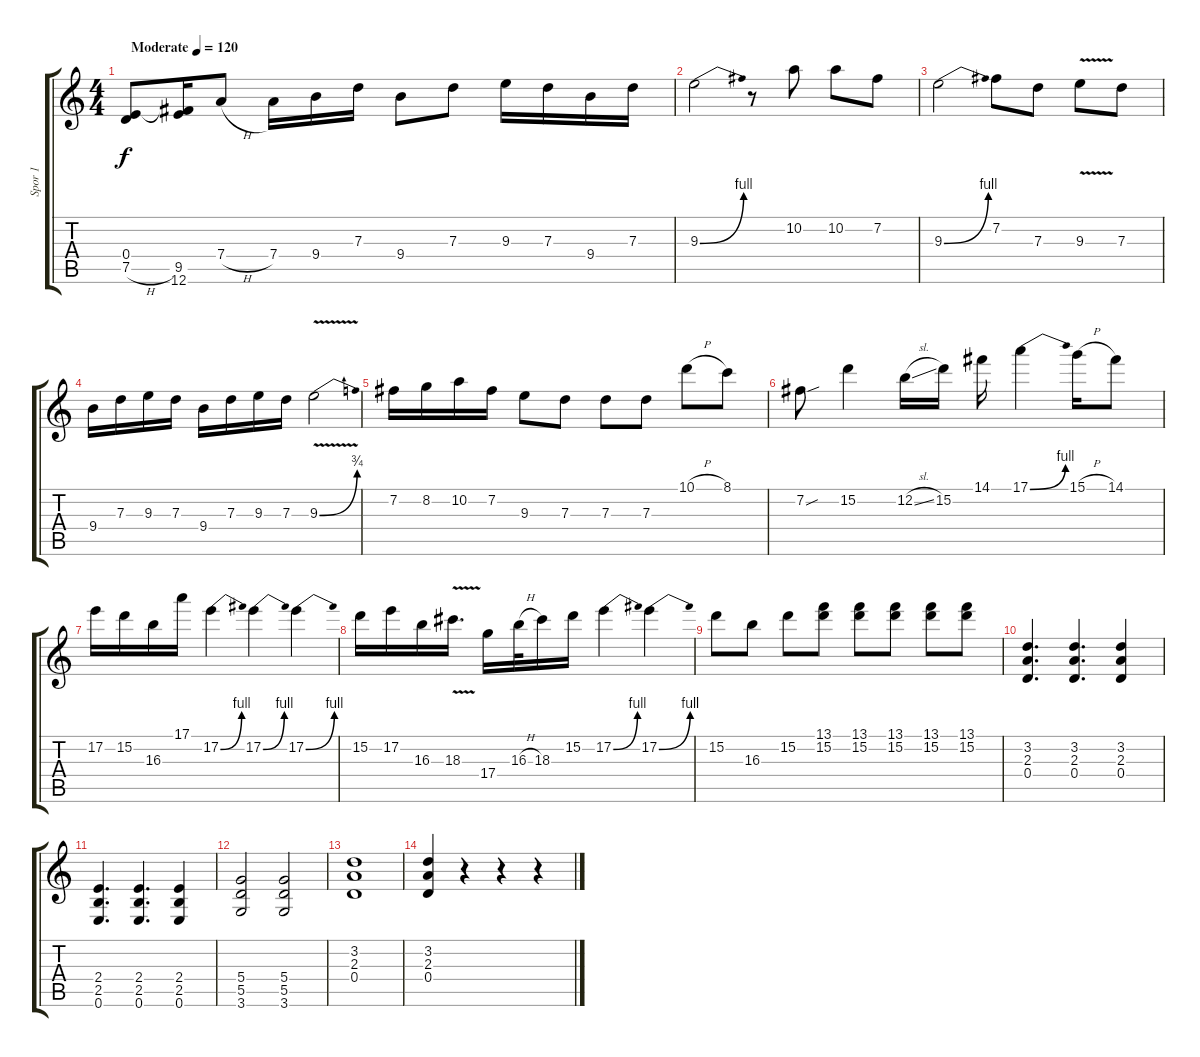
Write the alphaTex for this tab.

\track ("Spor 1" "Spor 1") {instrument overdrivenguitar}
\staff {score tabs}
\tuning (E4 B3 G3 D3 A2 E2) {hide}
\ts (4 4)
\tempo (120 "Moderate")
\clef g2
\ks c
(0.4 7.5{h}).8{dy f instrument overdrivenguitar} (9.5 12.6).16 7.4{h}.8 7.4.16 9.4.16 7.3.16 9.4.8 7.3.8 9.3.16 7.3.16 9.4.16 7.3.16 |
9.3{be (bend 0 0 60 4)}.2 r.8 10.2.8 10.2.8 7.2.8 |
9.3{be (bend 0 0 60 4)}.2 7.2.8 7.3.8 9.3{v}.8 7.3.8 |
9.4.16 7.3.16 9.3.16 7.3.16 9.4.16 7.3.16 9.3.16 7.3.16 9.3{be (bend 0 0 60 3) v}.2 |
7.2.16 8.2.16 10.2.16 7.2.16 9.3.8 7.3.8 7.3.8 7.3.8 10.1{h}.8 8.1.8 |
7.2{sou}.8 15.2.4 12.2{sl}.16 15.2.16 14.1.16 17.1{be (bend 0 0 60 4)}.4 15.1{h}.16 14.1.8 |
17.2.16 15.2.16 16.3.16 17.1.16 17.2{be (bend 0 0 60 4)}.4 17.2{be (bend 0 0 60 4)}.4 17.2{be (bend 0 0 60 4)}.4 |
15.2.16 17.2.16 16.3.16 18.3{v}.16{d} 17.4.16 16.3{h}.32 18.3.16 15.2.16 17.2{be (bend 0 0 60 4)}.4 17.2{be (bend 0 0 60 4)}.4 |
15.2.8 16.3.8 15.2.8 (13.1 15.2).8 (13.1 15.2).8 (13.1 15.2).8 (13.1 15.2).8 (13.1 15.2).8 |
(3.2 2.3 0.4).4{d} (3.2 2.3 0.4).4{d} (3.2 2.3 0.4).4 |
(2.4 2.5 0.6).4{d} (2.4 2.5 0.6).4{d} (2.4 2.5 0.6).4 |
(5.4 5.5 3.6).2 (5.4 5.5 3.6).2 |
(3.2 2.3 0.4).1 |
(3.2 2.3 0.4).4 r.4 r.4 r.4
